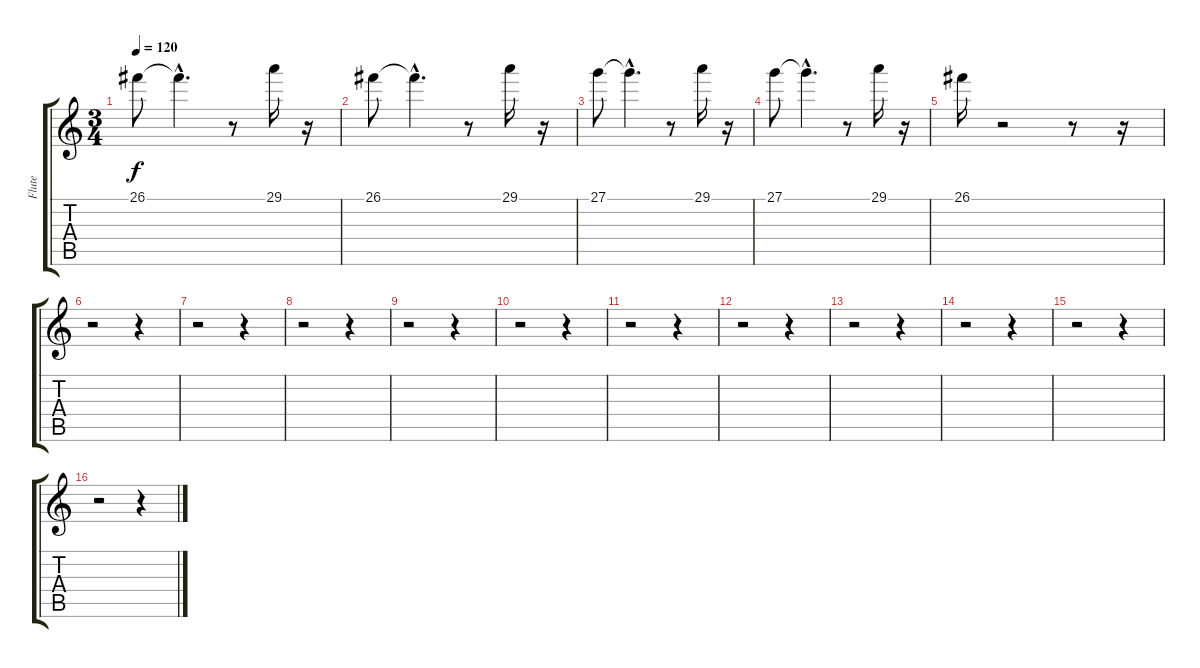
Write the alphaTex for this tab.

\track ("Flute" "Flute") {instrument flute}
\staff {score tabs}
\tuning (E4 B3 G3 D3 A2 E2) {hide}
\ts (3 4)
\tempo 120
\clef g2
\ks c
26.1.8{dy f} 26.1{hac t}.4{d} r.8 29.1.16 r.16 |
26.1.8 26.1{hac t}.4{d} r.8 29.1.16 r.16 |
27.1.8 27.1{hac t}.4{d} r.8 29.1.16 r.16 |
27.1.8 27.1{hac t}.4{d} r.8 29.1.16 r.16 |
26.1.16 r.2 r.8 r.16 |
r.2 r.4 |
r.2 r.4 |
r.2 r.4 |
r.2 r.4 |
r.2 r.4 |
r.2 r.4 |
r.2 r.4 |
r.2 r.4 |
r.2 r.4 |
r.2 r.4 |
r.2 r.4
